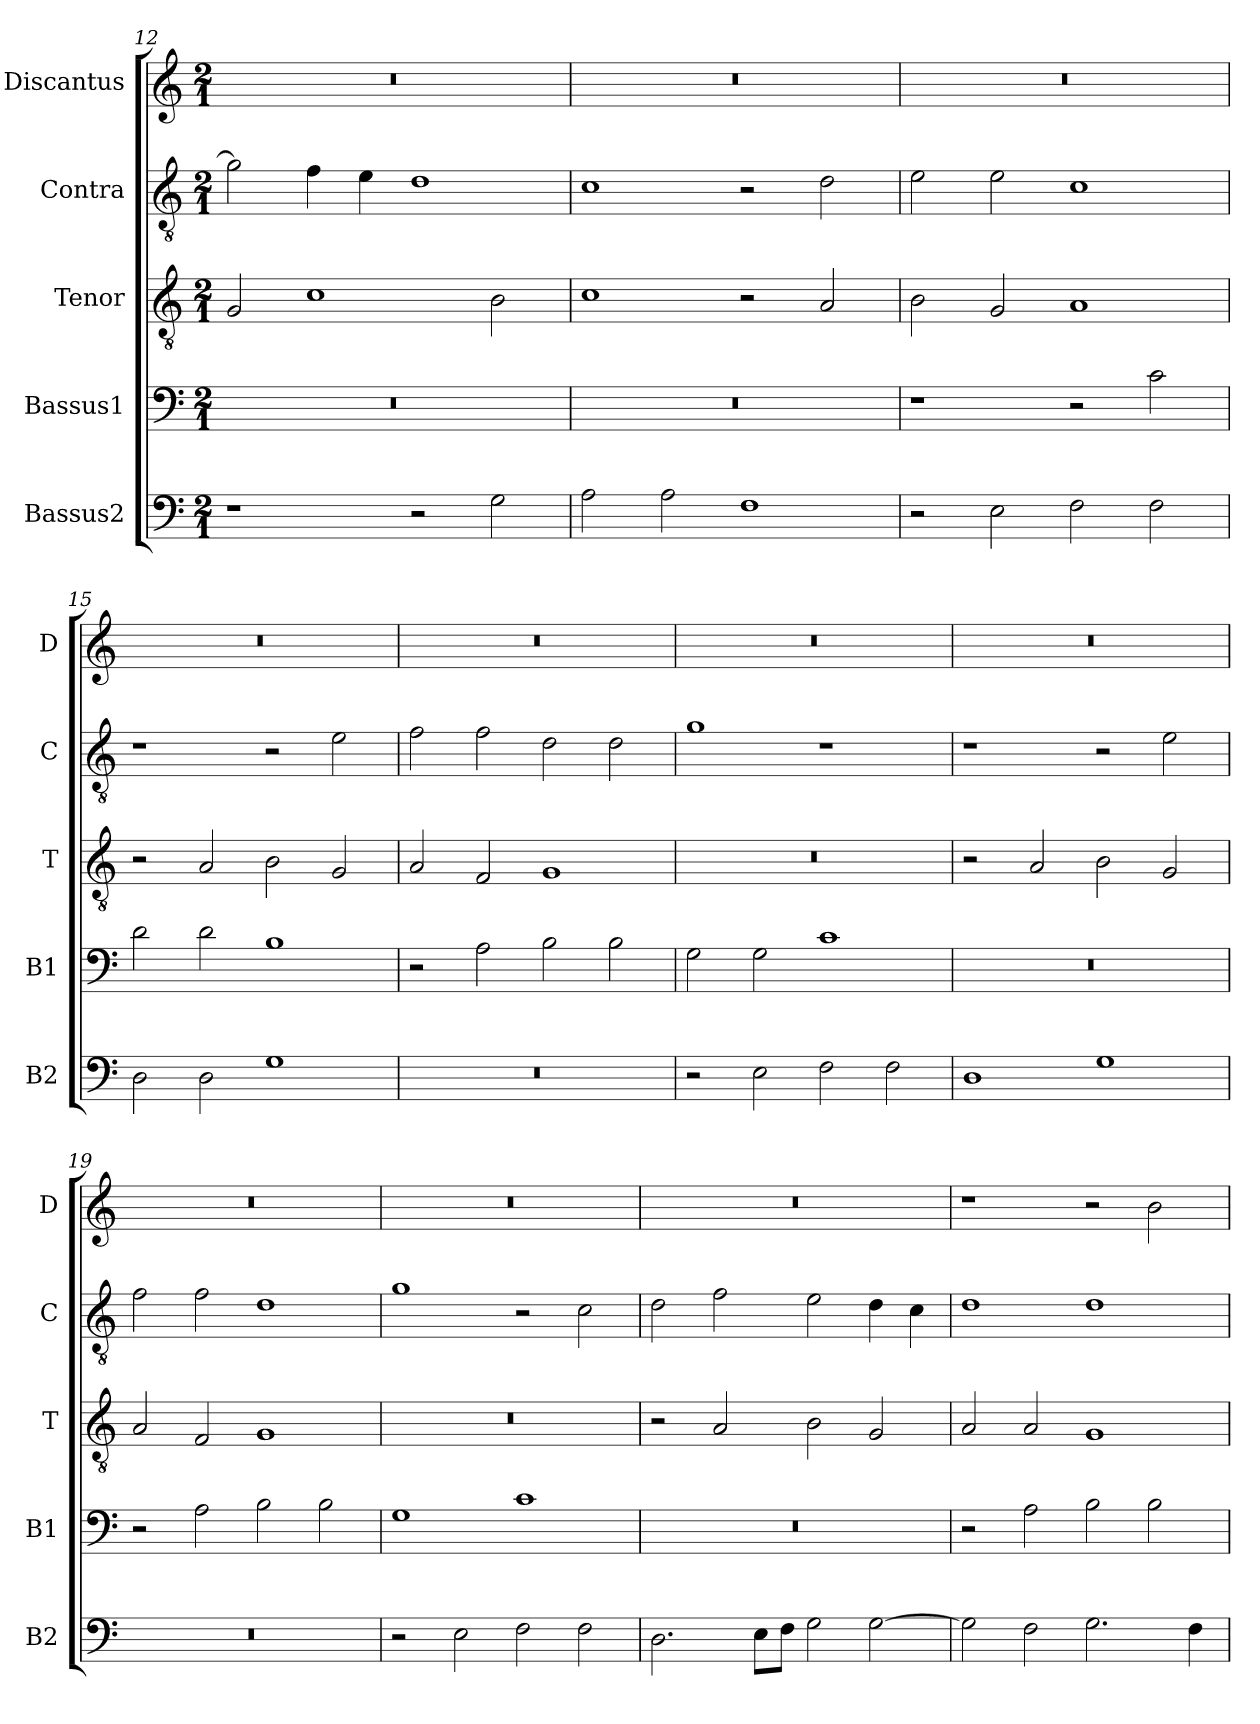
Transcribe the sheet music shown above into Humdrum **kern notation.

**kern	**kern	**kern	**kern	**kern
*part5	*part4	*part3	*part2	*part1
*staff5	*staff4	*staff3	*staff2	*staff1
*I"Bassus2	*I"Bassus1	*I"Tenor	*I"Contra	*I"Discantus
*I'B2	*I'B1	*I'T	*I'C	*I'D
*clefF4	*clefF4	*clefGv2	*clefGv2	*clefG2
*k[]	*k[]	*k[]	*k[]	*k[]
*M2/1	*M2/1	*M2/1	*M2/1	*M2/1
=12	=12	=12	=12	=12
1r	0r	2G/	2g\]	0r
.	.	1c	4f\	.
.	.	.	4e\	.
2r	.	.	1d	.
2G\	.	2B\	.	.
=13	=13	=13	=13	=13
2A\	0r	1c	1c	0r
2A\	.	.	.	.
1F	.	2r	2r	.
.	.	2A/	2d\	.
=14	=14	=14	=14	=14
2r	1r	2B\	2e\	0r
2E\	.	2G/	2e\	.
2F\	2r	1A	1c	.
2F\	2c\	.	.	.
=15	=15	=15	=15	=15
2D\	2d\	2r	1r	0r
2D\	2d\	2A/	.	.
1G	1B	2B\	2r	.
.	.	2G/	2e\	.
=16	=16	=16	=16	=16
0r	2r	2A/	2f\	0r
.	2A\	2F/	2f\	.
.	2B\	1G	2d\	.
.	2B\	.	2d\	.
=17	=17	=17	=17	=17
2r	2G\	0r	1g	0r
2E\	2G\	.	.	.
2F\	1c	.	1r	.
2F\	.	.	.	.
=18	=18	=18	=18	=18
1D	0r	2r	1r	0r
.	.	2A/	.	.
1G	.	2B\	2r	.
.	.	2G/	2e\	.
=19	=19	=19	=19	=19
0r	2r	2A/	2f\	0r
.	2A\	2F/	2f\	.
.	2B\	1G	1d	.
.	2B\	.	.	.
=20	=20	=20	=20	=20
2r	1G	0r	1g	0r
2E\	.	.	.	.
2F\	1c	.	2r	.
2F\	.	.	2c\	.
=21	=21	=21	=21	=21
2.D\	0r	2r	2d\	0r
.	.	2A/	2f\	.
8E\L	.	.	.	.
8F\J	.	.	.	.
2G\	.	2B\	2e\	.
[2G\	.	2G/	4d\	.
.	.	.	4c\	.
=22	=22	=22	=22	=22
2G\]	2r	2A/	1d	1r
2F\	2A\	2A/	.	.
2.G\	2B\	1G	1d	2r
.	2B\	.	.	2b\
4F\	.	.	.	.
=	=	=	=	=
*-	*-	*-	*-	*-
